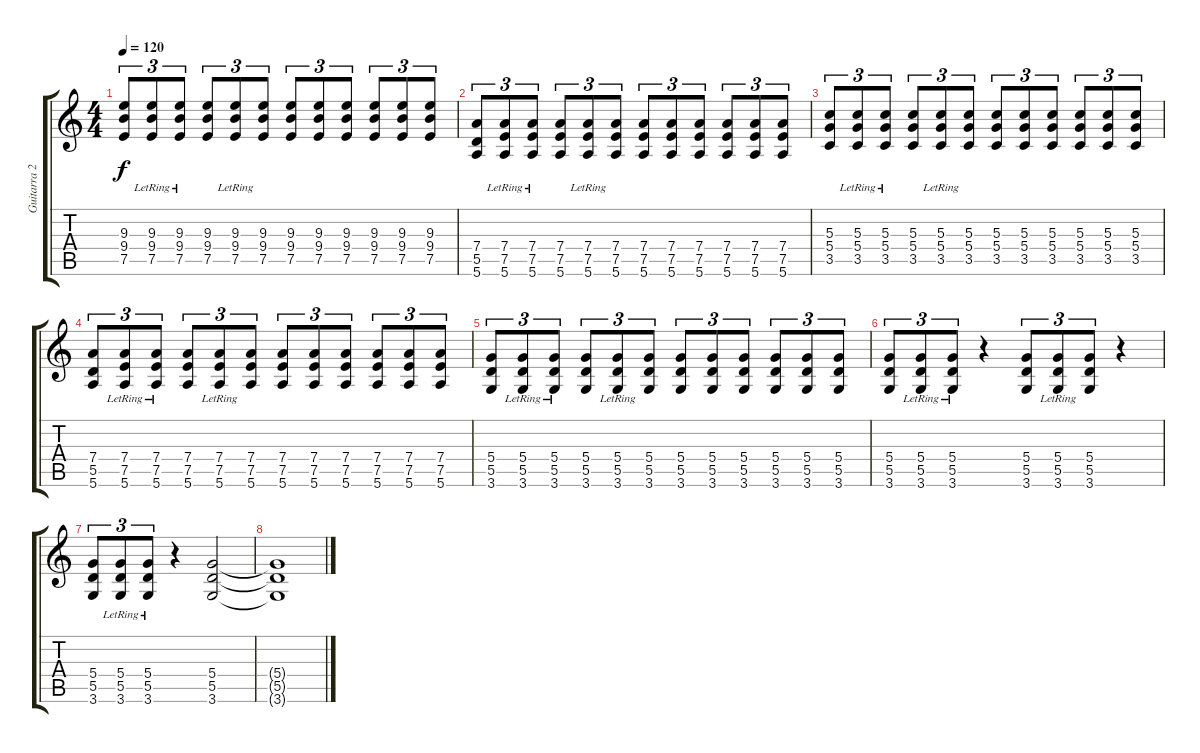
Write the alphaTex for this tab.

\track ("Guitarra 2" "Guitarra 2") {instrument distortionguitar}
\staff {score tabs}
\tuning (E4 B3 G3 D3 A2 E2) {hide}
\ts (4 4)
\tempo 120
\clef g2
\ks c
(9.3 9.4 7.5).8{tu (3 2) dy f} (9.3 9.4{lr} 7.5).8{tu (3 2)} (9.3 9.4{lr} 7.5).8{tu (3 2)} (9.3 9.4 7.5).8{tu (3 2)} (9.3 9.4{lr} 7.5).8{tu (3 2)} (9.3 9.4 7.5).8{tu (3 2)} (9.3 9.4 7.5).8{tu (3 2)} (9.3 9.4 7.5).8{tu (3 2)} (9.3 9.4 7.5).8{tu (3 2)} (9.3 9.4 7.5).8{tu (3 2)} (9.3 9.4 7.5).8{tu (3 2)} (9.3 9.4 7.5).8{tu (3 2)} |
(7.4 5.5 5.6).8{tu (3 2)} (7.4{lr} 7.5 5.6).8{tu (3 2)} (7.4{lr} 7.5 5.6).8{tu (3 2)} (7.4 7.5 5.6).8{tu (3 2)} (7.4{lr} 7.5 5.6).8{tu (3 2)} (7.4 7.5 5.6).8{tu (3 2)} (7.4 7.5 5.6).8{tu (3 2)} (7.4 7.5 5.6).8{tu (3 2)} (7.4 7.5 5.6).8{tu (3 2)} (7.4 7.5 5.6).8{tu (3 2)} (7.4 7.5 5.6).8{tu (3 2)} (7.4 7.5 5.6).8{tu (3 2)} |
(5.3 5.4 3.5).8{tu (3 2)} (5.3 5.4{lr} 3.5).8{tu (3 2)} (5.3 5.4{lr} 3.5).8{tu (3 2)} (5.3 5.4 3.5).8{tu (3 2)} (5.3 5.4{lr} 3.5).8{tu (3 2)} (5.3 5.4 3.5).8{tu (3 2)} (5.3 5.4 3.5).8{tu (3 2)} (5.3 5.4 3.5).8{tu (3 2)} (5.3 5.4 3.5).8{tu (3 2)} (5.3 5.4 3.5).8{tu (3 2)} (5.3 5.4 3.5).8{tu (3 2)} (5.3 5.4 3.5).8{tu (3 2)} |
(7.4 5.5 5.6).8{tu (3 2)} (7.4{lr} 7.5 5.6).8{tu (3 2)} (7.4{lr} 7.5 5.6).8{tu (3 2)} (7.4 7.5 5.6).8{tu (3 2)} (7.4{lr} 7.5 5.6).8{tu (3 2)} (7.4 7.5 5.6).8{tu (3 2)} (7.4 7.5 5.6).8{tu (3 2)} (7.4 7.5 5.6).8{tu (3 2)} (7.4 7.5 5.6).8{tu (3 2)} (7.4 7.5 5.6).8{tu (3 2)} (7.4 7.5 5.6).8{tu (3 2)} (7.4 7.5 5.6).8{tu (3 2)} |
(5.4 5.5 3.6).8{tu (3 2)} (5.4{lr} 5.5 3.6).8{tu (3 2)} (5.4{lr} 5.5 3.6).8{tu (3 2)} (5.4 5.5 3.6).8{tu (3 2)} (5.4{lr} 5.5 3.6).8{tu (3 2)} (5.4 5.5 3.6).8{tu (3 2)} (5.4 5.5 3.6).8{tu (3 2)} (5.4 5.5 3.6).8{tu (3 2)} (5.4 5.5 3.6).8{tu (3 2)} (5.4 5.5 3.6).8{tu (3 2)} (5.4 5.5 3.6).8{tu (3 2)} (5.4 5.5 3.6).8{tu (3 2)} |
(5.4 5.5 3.6).8{tu (3 2)} (5.4{lr} 5.5 3.6).8{tu (3 2)} (5.4{lr} 5.5 3.6).8{tu (3 2)} r.4 (5.4 5.5 3.6).8{tu (3 2)} (5.4{lr} 5.5 3.6).8{tu (3 2)} (5.4 5.5 3.6).8{tu (3 2)} r.4 |
(5.4 5.5 3.6).8{tu (3 2)} (5.4{lr} 5.5 3.6).8{tu (3 2)} (5.4{lr} 5.5 3.6).8{tu (3 2)} r.4 (5.4 5.5 3.6).2 |
(5.4{t} 5.5{t} 3.6{t}).1
